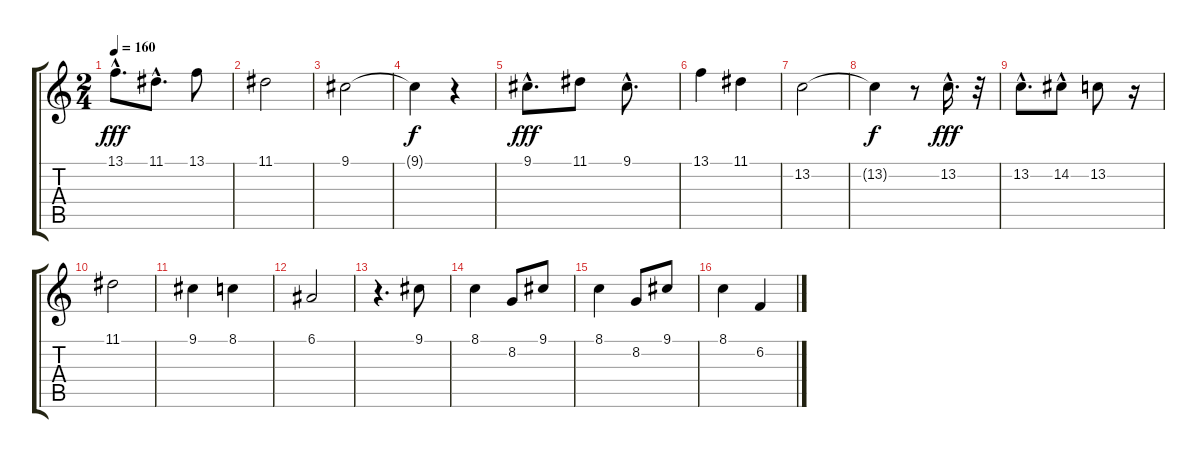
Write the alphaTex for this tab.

\track "" {instrument mutedtrumpet}
\staff {score tabs}
\tuning (E4 B3 G3 D3 A2 E2) {hide}
\ts (2 4)
\tempo 160
\clef g2
\ks c
13.1{hac}.8{d dy fff} 11.1{hac}.8{d} 13.1.8 |
11.1.2 |
9.1.2 |
9.1{t}.4{dy f} r.4 |
9.1{hac}.8{d dy fff} 11.1.8 9.1{hac}.8{d} |
13.1.4 11.1.4 |
13.2.2 |
13.2{t}.4{dy f} r.8 13.2{hac}.16{d dy fff} r.32 |
13.2{hac}.8{d} 14.2{hac}.8 13.2.8 r.16 |
11.1.2 |
9.1.4 8.1.4 |
6.1.2 |
r.4{d} 9.1.8 |
8.1.4 8.2.8 9.1.8 |
8.1.4 8.2.8 9.1.8 |
8.1.4 6.2.4
